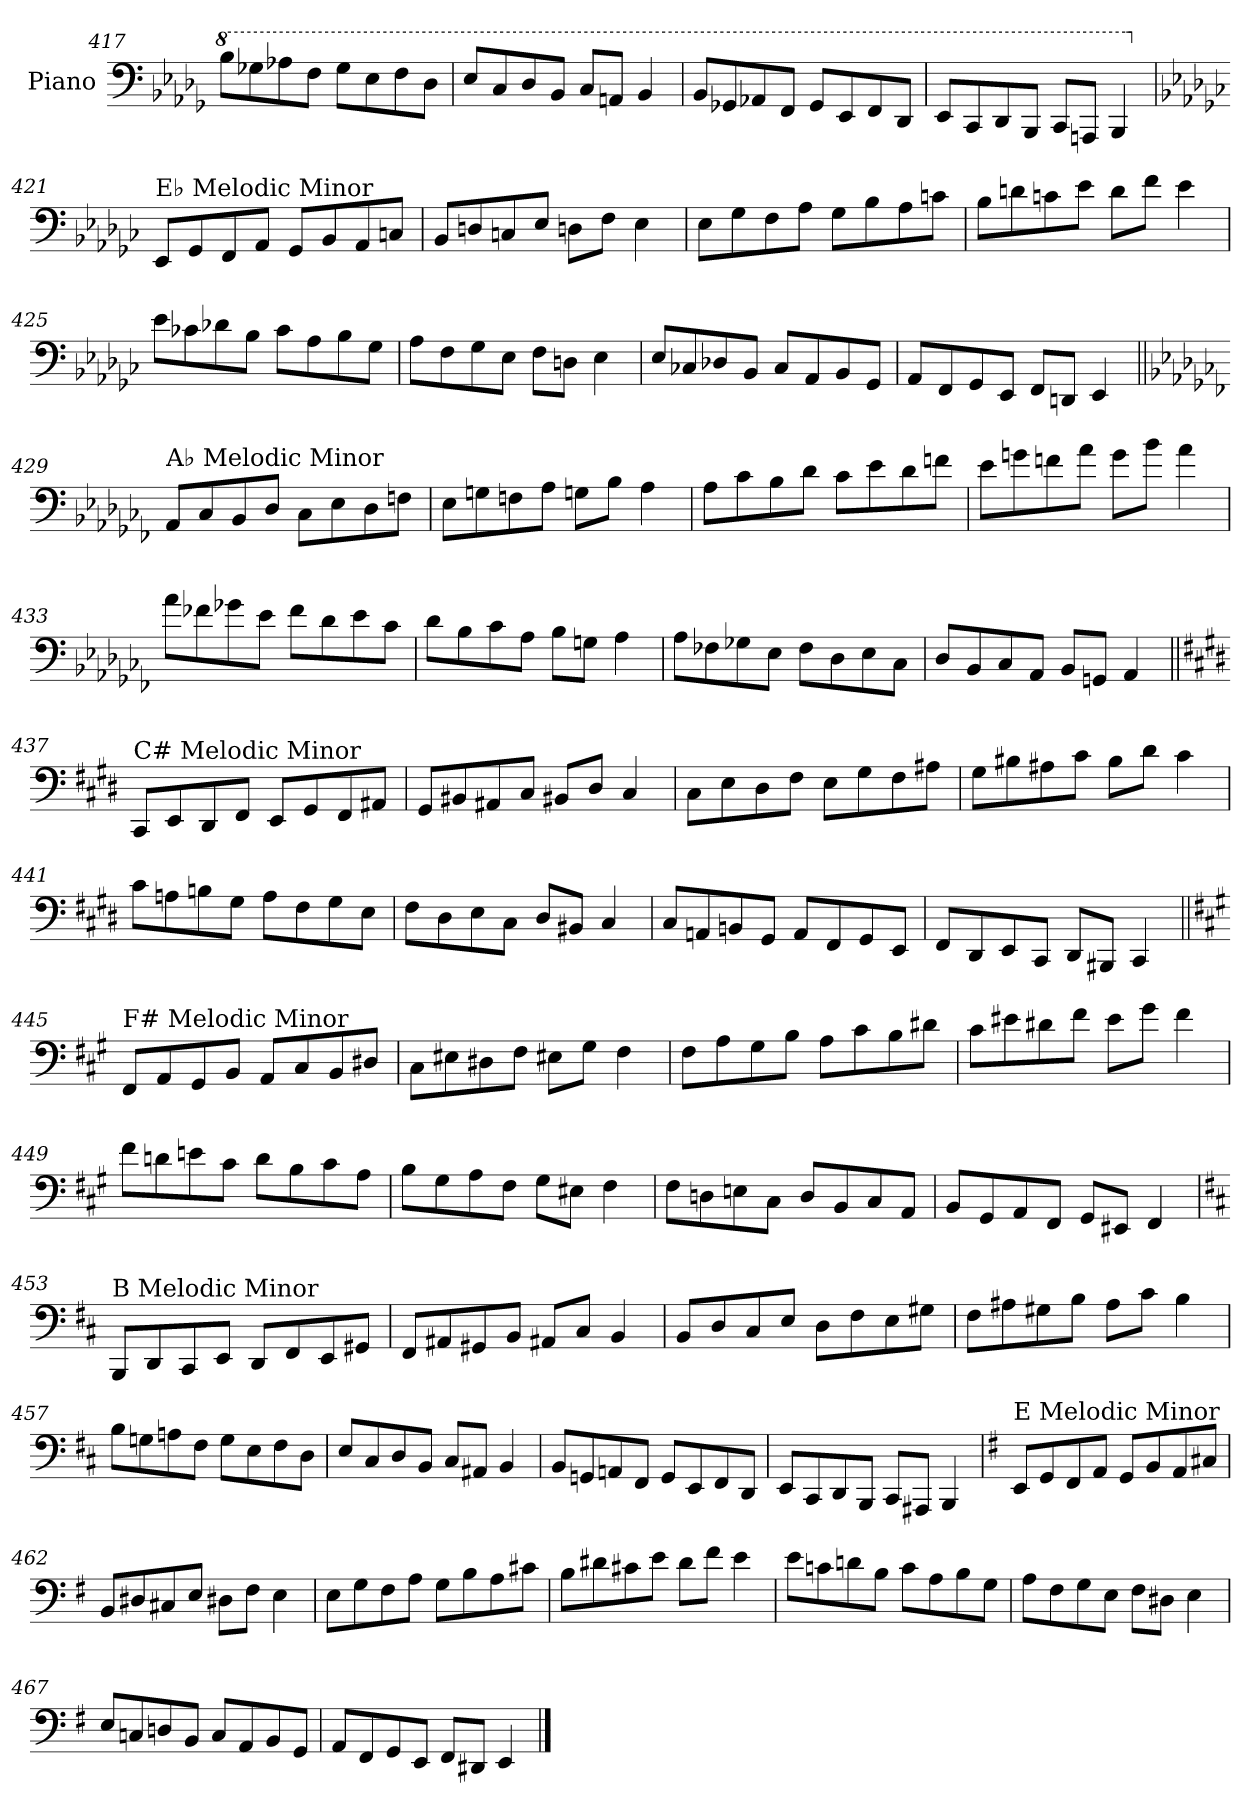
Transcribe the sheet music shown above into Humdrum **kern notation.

**kern
*part1
*staff1
*I"Piano
*I'Pno.
!!LO:LB:g=z
*clefF4
*k[b-e-a-d-g-]
*8va
=417
8b-\L
8g-X\
8a-X\
8f\J
8g-\L
8e-\
8f\
8d-\J
=418
8e-/L
8c/
8d-/
8B-/J
8c/L
8An/J
4B-/
=419
8B-/L
8G-X/
8A-X/
8F/J
8G-/L
8E-/
8F/
8D-/J
=420
8E-/L
8C/
8D-/
8BB-/J
8C/L
8AAn/J
4BB-/
!!LO:LB:g=z
=421
*k[b-e-a-d-g-c-]
*X8va
!LO:TX:a:t=E♭ Melodic Minor
8EE-/L
8GG-/
8FF/
8AA-/J
8GG-/L
8BB-/
8AA-/
8Cn/J
=422
8BB-/L
8Dn/
8Cn/
8E-/J
8Dn\L
8F\J
4E-\
=423
8E-\L
8G-\
8F\
8A-\J
8G-\L
8B-\
8A-\
8cn\J
=424
8B-\L
8dn\
8cn\
8e-\J
8d\L
8f\J
4e-\
!!LO:LB:g=z
=425
8e-\L
8c-X\
8d-X\
8B-\J
8c-\L
8A-\
8B-\
8G-\J
=426
8A-\L
8F\
8G-\
8E-\J
8F\L
8Dn\J
4E-\
=427
8E-/L
8C-X/
8D-X/
8BB-/J
8C-/L
8AA-/
8BB-/
8GG-/J
=428
8AA-/L
8FF/
8GG-/
8EE-/J
8FF/L
8DDn/J
4EE-/
!!LO:LB:g=z
=429||
*k[b-e-a-d-g-c-f-]
!LO:TX:a:t=A♭ Melodic Minor
8AA-/L
8C-/
8BB-/
8D-/J
8C-\L
8E-\
8D-\
8Fn\J
=430
8E-\L
8Gn\
8Fn\
8A-\J
8Gn\L
8B-\J
4A-\
=431
8A-\L
8c-\
8B-\
8d-\J
8c-\L
8e-\
8d-\
8fn\J
=432
8e-\L
8gn\
8fn\
8a-\J
8g\L
8b-\J
4a-\
!!LO:LB:g=z
=433
8a-\L
8f-X\
8g-X\
8e-\J
8f-\L
8d-\
8e-\
8c-\J
=434
8d-\L
8B-\
8c-\
8A-\J
8B-\L
8Gn\J
4A-\
=435
8A-\L
8F-X\
8G-X\
8E-\J
8F-\L
8D-\
8E-\
8C-\J
=436
8D-/L
8BB-/
8C-/
8AA-/J
8BB-/L
8GGn/J
4AA-/
!!LO:PB:g=z
=437||
*k[f#c#g#d#]
!LO:TX:a:t=C# Melodic Minor
8CC#/L
8EE/
8DD#/
8FF#/J
8EE/L
8GG#/
8FF#/
8AA#X/J
=438
8GG#/L
8BB#X/
8AA#X/
8C#/J
8BB#X/L
8D#/J
4C#/
=439
8C#\L
8E\
8D#\
8F#\J
8E\L
8G#\
8F#\
8A#X\J
=440
8G#\L
8B#X\
8A#X\
8c#\J
8B#\L
8d#\J
4c#\
!!LO:LB:g=z
=441
8c#\L
8An\
8Bn\
8G#\J
8A\L
8F#\
8G#\
8E\J
=442
8F#\L
8D#\
8E\
8C#\J
8D#/L
8BB#X/J
4C#/
=443
8C#/L
8AAn/
8BBn/
8GG#/J
8AA/L
8FF#/
8GG#/
8EE/J
=444
8FF#/L
8DD#/
8EE/
8CC#/J
8DD#/L
8BBB#X/J
4CC#/
!!LO:LB:g=z
=445||
*k[f#c#g#]
!LO:TX:a:t=F# Melodic Minor
8FF#/L
8AA/
8GG#/
8BB/J
8AA/L
8C#/
8BB/
8D#X/J
=446
8C#\L
8E#X\
8D#X\
8F#\J
8E#X\L
8G#\J
4F#\
=447
8F#\L
8A\
8G#\
8B\J
8A\L
8c#\
8B\
8d#X\J
=448
8c#\L
8e#X\
8d#X\
8f#\J
8e#\L
8g#\J
4f#\
!!LO:LB:g=z
=449
8f#\L
8dn\
8en\
8c#\J
8d\L
8B\
8c#\
8A\J
=450
8B\L
8G#\
8A\
8F#\J
8G#\L
8E#X\J
4F#\
=451
8F#\L
8Dn\
8En\
8C#\J
8D/L
8BB/
8C#/
8AA/J
=452
8BB/L
8GG#/
8AA/
8FF#/J
8GG#/L
8EE#X/J
4FF#/
!!LO:LB:g=z
=453
*k[f#c#]
!LO:TX:a:t=B Melodic Minor
8BBB/L
8DD/
8CC#/
8EE/J
8DD/L
8FF#/
8EE/
8GG#X/J
=454
8FF#/L
8AA#X/
8GG#X/
8BB/J
8AA#X/L
8C#/J
4BB/
=455
8BB/L
8D/
8C#/
8E/J
8D\L
8F#\
8E\
8G#X\J
=456
8F#\L
8A#X\
8G#X\
8B\J
8A#\L
8c#\J
4B\
!!LO:LB:g=z
=457
8B\L
8Gn\
8An\
8F#\J
8G\L
8E\
8F#\
8D\J
=458
8E/L
8C#/
8D/
8BB/J
8C#/L
8AA#X/J
4BB/
=459
8BB/L
8GGn/
8AAn/
8FF#/J
8GG/L
8EE/
8FF#/
8DD/J
=460
8EE/L
8CC#/
8DD/
8BBB/J
8CC#/L
8AAA#X/J
4BBB/
!!LO:LB:g=z
=461
*k[f#]
!LO:TX:a:t=E Melodic Minor
8EE/L
8GG/
8FF#/
8AA/J
8GG/L
8BB/
8AA/
8C#X/J
=462
8BB/L
8D#X/
8C#X/
8E/J
8D#X\L
8F#\J
4E\
=463
8E\L
8G\
8F#\
8A\J
8G\L
8B\
8A\
8c#X\J
=464
8B\L
8d#X\
8c#X\
8e\J
8d#\L
8f#\J
4e\
!!LO:LB:g=z
=465
8e\L
8cn\
8dn\
8B\J
8c\L
8A\
8B\
8G\J
=466
8A\L
8F#\
8G\
8E\J
8F#\L
8D#X\J
4E\
=467
8E/L
8Cn/
8Dn/
8BB/J
8C/L
8AA/
8BB/
8GG/J
=468
8AA/L
8FF#/
8GG/
8EE/J
8FF#/L
8DD#X/J
4EE/
==
*-
